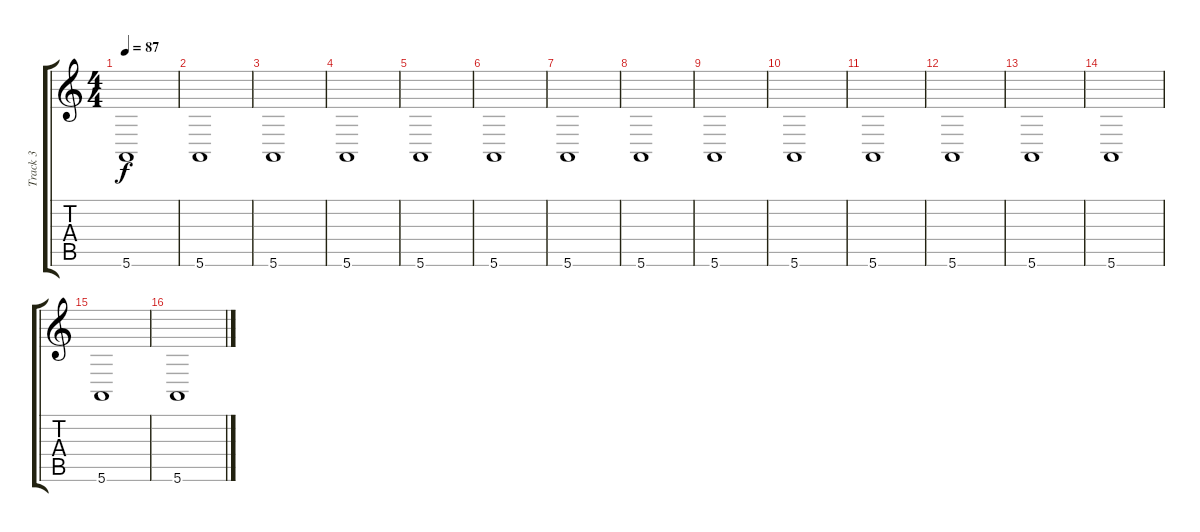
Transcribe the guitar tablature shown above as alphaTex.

\track ("Track 3" "Track 3") {instrument choiraahs}
\staff {score tabs}
\tuning (E4 B3 G3 D3 A2 E2) {hide}
\ts (4 4)
\tempo 87
\clef g2
\ks c
5.6.1{dy f} |
5.6.1 |
5.6.1 |
5.6.1 |
5.6.1 |
5.6.1 |
5.6.1 |
5.6.1 |
5.6.1 |
5.6.1 |
5.6.1 |
5.6.1 |
5.6.1 |
5.6.1 |
5.6.1 |
5.6.1
